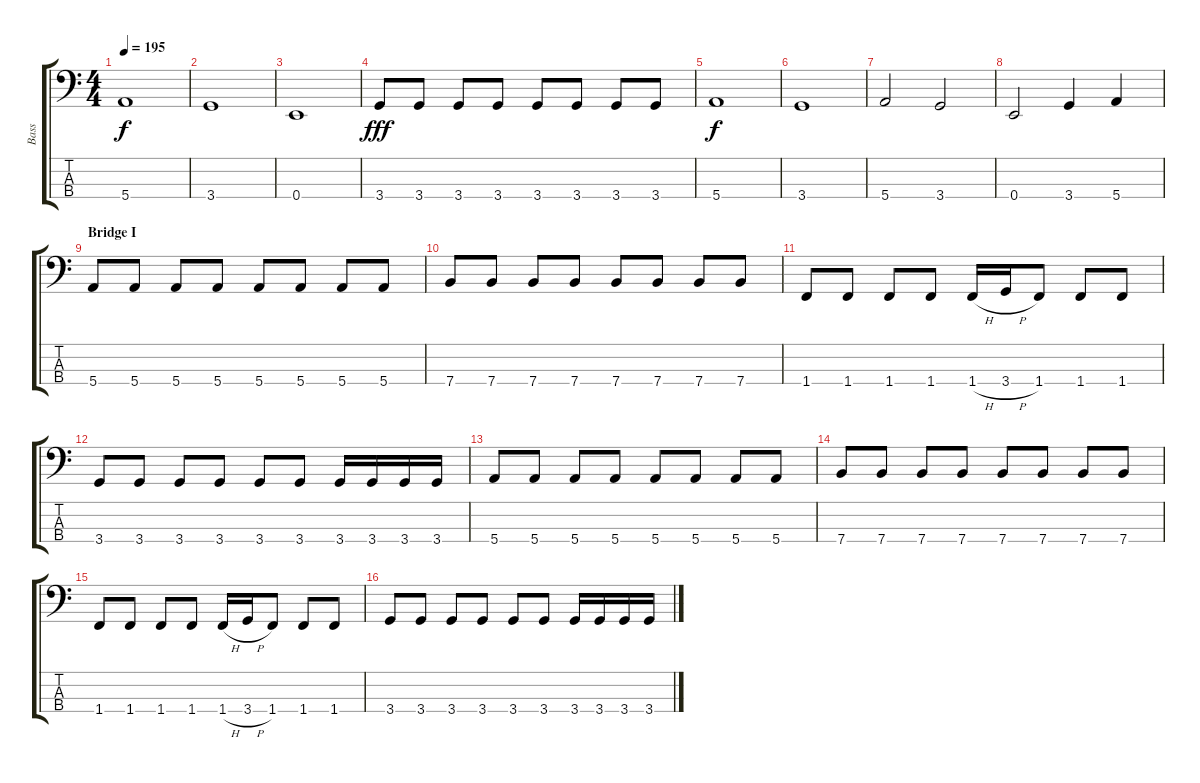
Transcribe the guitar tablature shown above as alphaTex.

\track ("Bass" "Bass") {instrument electricbassfinger}
\staff {score tabs}
\tuning (G2 D2 A1 E1) {hide}
\ts (4 4)
\tempo 195
\clef f4
\ks c
5.4.1{dy f} |
3.4.1 |
0.4.1 |
3.4.8{dy fff} 3.4.8 3.4.8 3.4.8 3.4.8 3.4.8 3.4.8 3.4.8 |
5.4.1{dy f} |
3.4.1 |
5.4.2 3.4.2 |
0.4.2 3.4.4 5.4.4 |
\section ("" "Bridge I")
5.4.8 5.4.8 5.4.8 5.4.8 5.4.8 5.4.8 5.4.8 5.4.8 |
7.4.8 7.4.8 7.4.8 7.4.8 7.4.8 7.4.8 7.4.8 7.4.8 |
1.4.8 1.4.8 1.4.8 1.4.8 1.4{h}.16 3.4{h}.16 1.4.8 1.4.8 1.4.8 |
3.4.8 3.4.8 3.4.8 3.4.8 3.4.8 3.4.8 3.4.16 3.4.16 3.4.16 3.4.16 |
5.4.8 5.4.8 5.4.8 5.4.8 5.4.8 5.4.8 5.4.8 5.4.8 |
7.4.8 7.4.8 7.4.8 7.4.8 7.4.8 7.4.8 7.4.8 7.4.8 |
1.4.8 1.4.8 1.4.8 1.4.8 1.4{h}.16 3.4{h}.16 1.4.8 1.4.8 1.4.8 |
3.4.8 3.4.8 3.4.8 3.4.8 3.4.8 3.4.8 3.4.16 3.4.16 3.4.16 3.4.16
